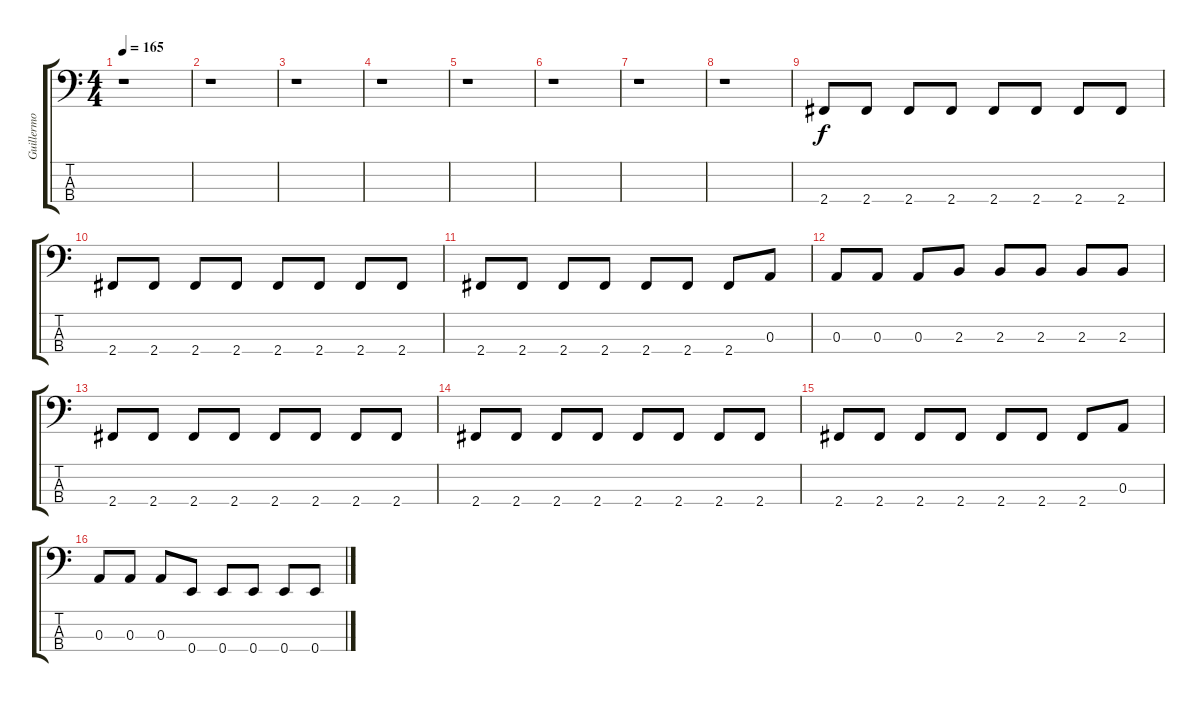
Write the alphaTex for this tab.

\track ("Guillermo Sánchez" "Guillermo ") {instrument electricbasspick}
\staff {score tabs}
\tuning (G2 D2 A1 E1) {hide}
\ts (4 4)
\tempo 165
\clef f4
\ks c
r.1{dy f instrument electricbasspick} |
r.1 |
r.1 |
r.1 |
r.1 |
r.1 |
r.1 |
r.1 |
2.4.8 2.4.8 2.4.8 2.4.8 2.4.8 2.4.8 2.4.8 2.4.8 |
2.4.8 2.4.8 2.4.8 2.4.8 2.4.8 2.4.8 2.4.8 2.4.8 |
2.4.8 2.4.8 2.4.8 2.4.8 2.4.8 2.4.8 2.4.8 0.3.8 |
0.3.8 0.3.8 0.3.8 2.3.8 2.3.8 2.3.8 2.3.8 2.3.8 |
2.4.8 2.4.8 2.4.8 2.4.8 2.4.8 2.4.8 2.4.8 2.4.8 |
2.4.8 2.4.8 2.4.8 2.4.8 2.4.8 2.4.8 2.4.8 2.4.8 |
2.4.8 2.4.8 2.4.8 2.4.8 2.4.8 2.4.8 2.4.8 0.3.8 |
0.3.8 0.3.8 0.3.8 0.4.8 0.4.8 0.4.8 0.4.8 0.4.8
